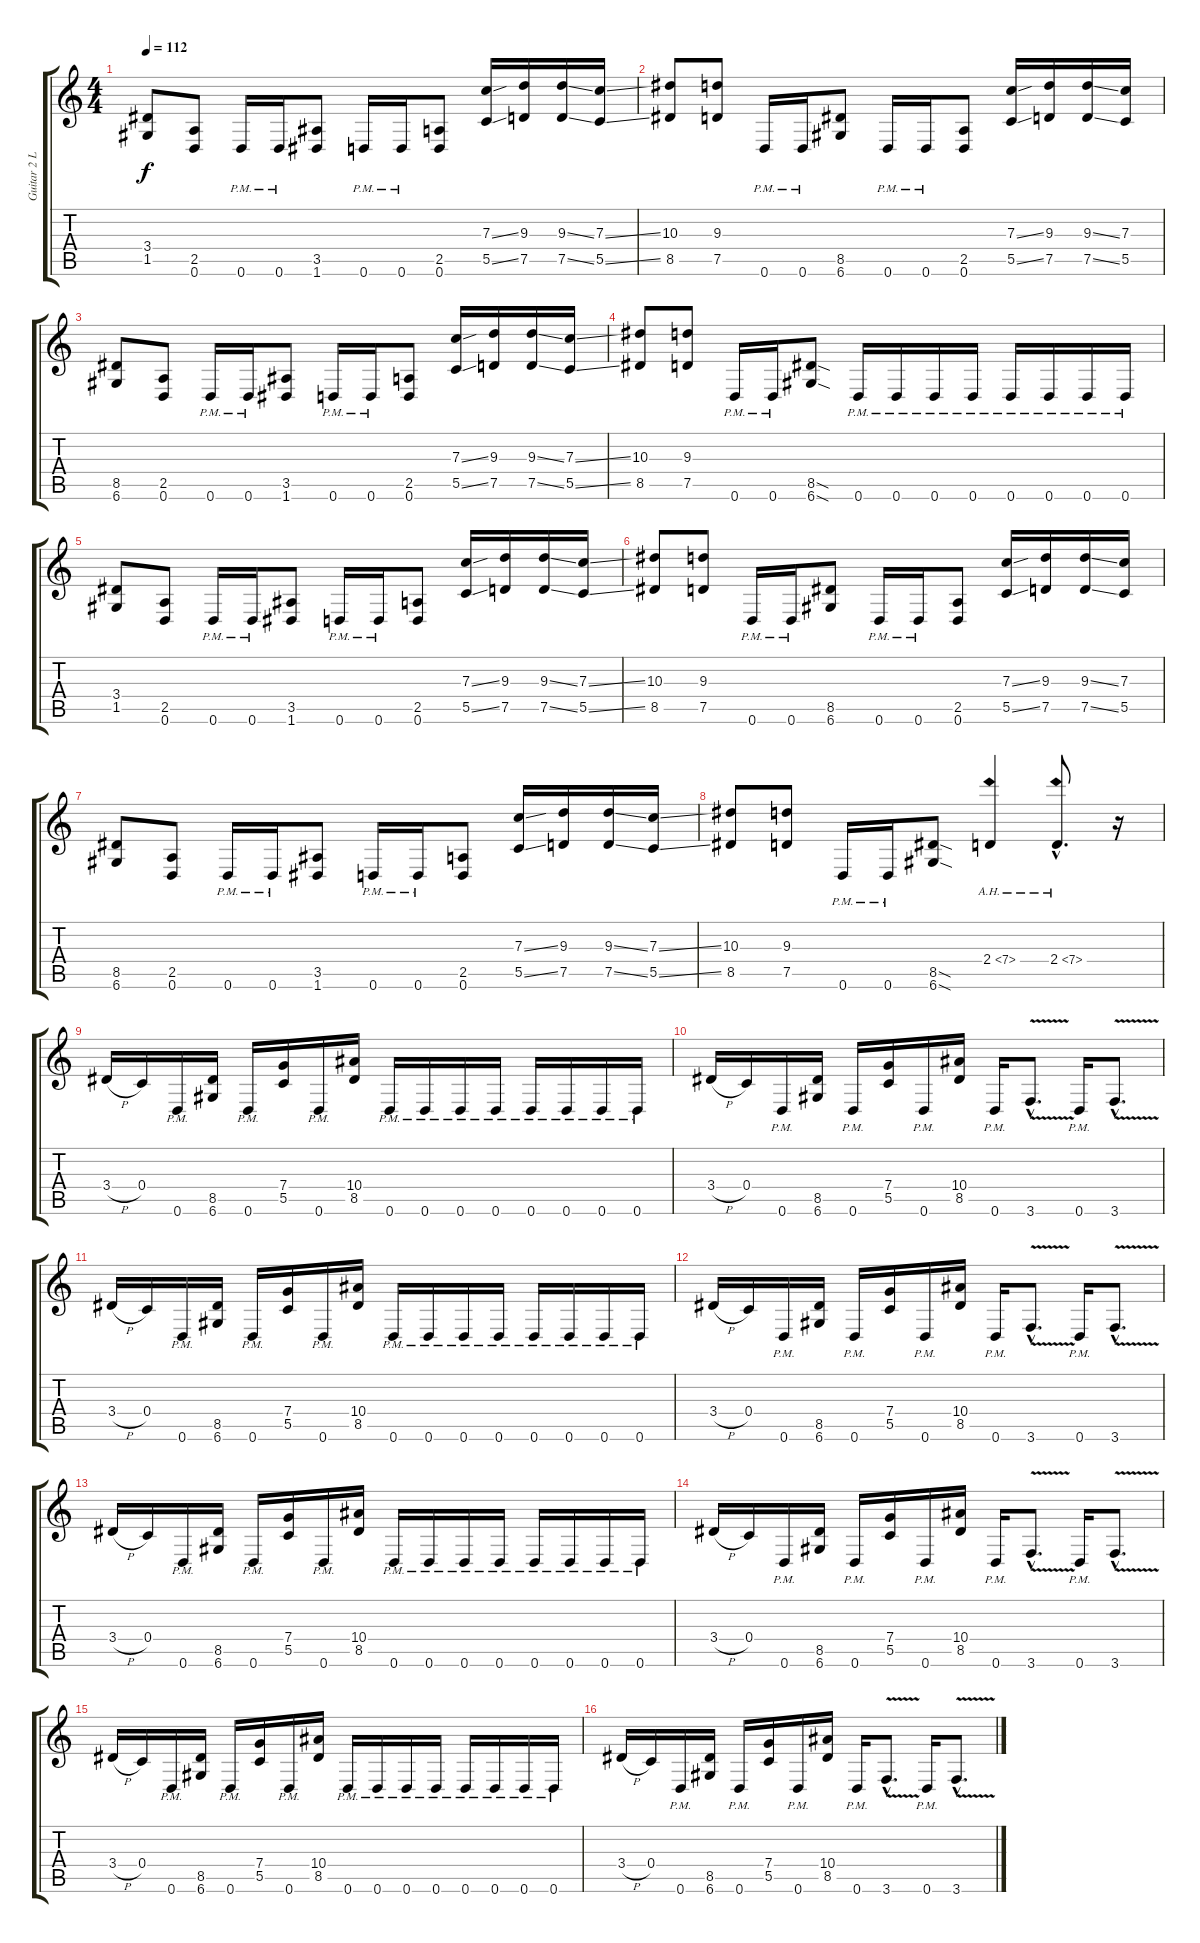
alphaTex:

\track ("Guitar 2 Logan Mader" "Guitar 2 L") {instrument overdrivenguitar}
\staff {score tabs}
\tuning (D4 A3 F3 C3 G2 D2) {hide}
\ts (4 4)
\tempo 112
\clef g2
\ks c
(3.4 1.5).8{dy f} (2.5 0.6).8 0.6{pm}.16 0.6{pm}.16 (3.5 1.6).8 0.6{pm}.16 0.6{pm}.16 (2.5 0.6).8 (7.3{ss} 5.5{ss}).16 (9.3 7.5).16 (9.3{ss} 7.5{ss}).16 (7.3{ss} 5.5{ss}).16 |
(10.3 8.5).8 (9.3 7.5).8 0.6{pm}.16 0.6{pm}.16 (8.5 6.6).8 0.6{pm}.16 0.6{pm}.16 (2.5 0.6).8 (7.3{ss} 5.5{ss}).16 (9.3 7.5).16 (9.3{ss} 7.5{ss}).16 (7.3 5.5).16 |
(8.5 6.6).8 (2.5 0.6).8 0.6{pm}.16 0.6{pm}.16 (3.5 1.6).8 0.6{pm}.16 0.6{pm}.16 (2.5 0.6).8 (7.3{ss} 5.5{ss}).16 (9.3 7.5).16 (9.3{ss} 7.5{ss}).16 (7.3{ss} 5.5{ss}).16 |
(10.3 8.5).8 (9.3 7.5).8 0.6{pm}.16 0.6{pm}.16 (8.5{sod} 6.6{sod}).8 0.6{pm}.16 0.6{pm}.16 0.6{pm}.16 0.6{pm}.16 0.6{pm}.16 0.6{pm}.16 0.6{pm}.16 0.6{pm}.16 |
(3.4 1.5).8 (2.5 0.6).8 0.6{pm}.16 0.6{pm}.16 (3.5 1.6).8 0.6{pm}.16 0.6{pm}.16 (2.5 0.6).8 (7.3{ss} 5.5{ss}).16 (9.3 7.5).16 (9.3{ss} 7.5{ss}).16 (7.3{ss} 5.5{ss}).16 |
(10.3 8.5).8 (9.3 7.5).8 0.6{pm}.16 0.6{pm}.16 (8.5 6.6).8 0.6{pm}.16 0.6{pm}.16 (2.5 0.6).8 (7.3{ss} 5.5{ss}).16 (9.3 7.5).16 (9.3{ss} 7.5{ss}).16 (7.3 5.5).16 |
(8.5 6.6).8 (2.5 0.6).8 0.6{pm}.16 0.6{pm}.16 (3.5 1.6).8 0.6{pm}.16 0.6{pm}.16 (2.5 0.6).8 (7.3{ss} 5.5{ss}).16 (9.3 7.5).16 (9.3{ss} 7.5{ss}).16 (7.3{ss} 5.5{ss}).16 |
(10.3 8.5).8 (9.3 7.5).8 0.6{pm}.16 0.6{pm}.16 (8.5{sod} 6.6{sod}).8 2.4{ah 5}.4 2.4{ah 5 hac}.8{d} r.16 |
3.4{h}.16 0.4.16 0.6{pm}.16 (8.5 6.6).16 0.6{pm}.16 (7.4 5.5).16 0.6{pm}.16 (10.4 8.5).16 0.6{pm}.16 0.6{pm}.16 0.6{pm}.16 0.6{pm}.16 0.6{pm}.16 0.6{pm}.16 0.6{pm}.16 0.6{pm}.16 |
3.4{h}.16 0.4.16 0.6{pm}.16 (8.5 6.6).16 0.6{pm}.16 (7.4 5.5).16 0.6{pm}.16 (10.4 8.5).16 0.6{pm}.16 3.6{v hac}.8{d} 0.6{pm}.16 3.6{v hac}.8{d} |
3.4{h}.16 0.4.16 0.6{pm}.16 (8.5 6.6).16 0.6{pm}.16 (7.4 5.5).16 0.6{pm}.16 (10.4 8.5).16 0.6{pm}.16 0.6{pm}.16 0.6{pm}.16 0.6{pm}.16 0.6{pm}.16 0.6{pm}.16 0.6{pm}.16 0.6{pm}.16 |
3.4{h}.16 0.4.16 0.6{pm}.16 (8.5 6.6).16 0.6{pm}.16 (7.4 5.5).16 0.6{pm}.16 (10.4 8.5).16 0.6{pm}.16 3.6{v hac}.8{d} 0.6{pm}.16 3.6{v hac}.8{d} |
3.4{h}.16 0.4.16 0.6{pm}.16 (8.5 6.6).16 0.6{pm}.16 (7.4 5.5).16 0.6{pm}.16 (10.4 8.5).16 0.6{pm}.16 0.6{pm}.16 0.6{pm}.16 0.6{pm}.16 0.6{pm}.16 0.6{pm}.16 0.6{pm}.16 0.6{pm}.16 |
3.4{h}.16 0.4.16 0.6{pm}.16 (8.5 6.6).16 0.6{pm}.16 (7.4 5.5).16 0.6{pm}.16 (10.4 8.5).16 0.6{pm}.16 3.6{v hac}.8{d} 0.6{pm}.16 3.6{v hac}.8{d} |
3.4{h}.16 0.4.16 0.6{pm}.16 (8.5 6.6).16 0.6{pm}.16 (7.4 5.5).16 0.6{pm}.16 (10.4 8.5).16 0.6{pm}.16 0.6{pm}.16 0.6{pm}.16 0.6{pm}.16 0.6{pm}.16 0.6{pm}.16 0.6{pm}.16 0.6{pm}.16 |
3.4{h}.16 0.4.16 0.6{pm}.16 (8.5 6.6).16 0.6{pm}.16 (7.4 5.5).16 0.6{pm}.16 (10.4 8.5).16 0.6{pm}.16 3.6{v hac}.8{d} 0.6{pm}.16 3.6{v hac}.8{d}
